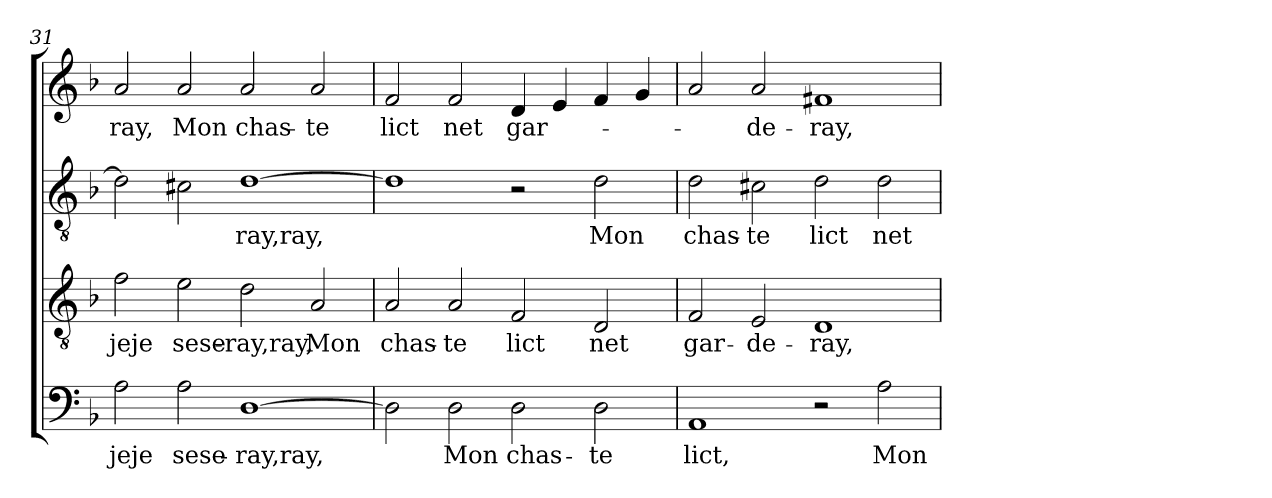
**kern	**text	**kern	**text	**kern	**text	**kern	**text
*part4	*part4	*part3	*part3	*part2	*part2	*part1	*part1
*staff4	*staff4	*staff3	*staff3	*staff2	*staff2	*staff1	*staff1
*clefF4	*	*clefGv2	*	*clefGv2	*	*clefG2	*
*k[b-]	*	*k[b-]	*	*k[b-]	*	*k[b-]	*
=31	=31	=31	=31	=31	=31	=31	=31
2A	jeje	2f	jeje	2d]	.	2a	-ray,
2A	sese-	2e	sese-	2c#X	.	2a	Mon
[1D	-ray,ray,	2d	-ray,ray,	[1d	-ray,ray,	2a	chas-
.	.	2A	Mon	.	.	2a	-te
=32	=32	=32	=32	=32	=32	=32	=32
2D]	.	2A	chas-	1d]	.	2f	lict
2D	Mon	2A	-te	.	.	2f	net
2D	chas-	2F	lict	2r	.	4d	gar-
.	.	.	.	.	.	4e	.
2D	-te	2D	net	2d	Mon	4f	.
.	.	.	.	.	.	4g	.
=33	=33	=33	=33	=33	=33	=33	=33
1AA	lict,	2F	gar-	2d	chas-	2a	.
.	.	2E	-de-	2c#X	-te	2a	-de-
2r	.	1D	-ray,	2d	lict	1f#X	-ray,
2A	Mon	.	.	2d	net	.	.
=	=	=	=	=	=	=	=
*-	*-	*-	*-	*-	*-	*-	*-
